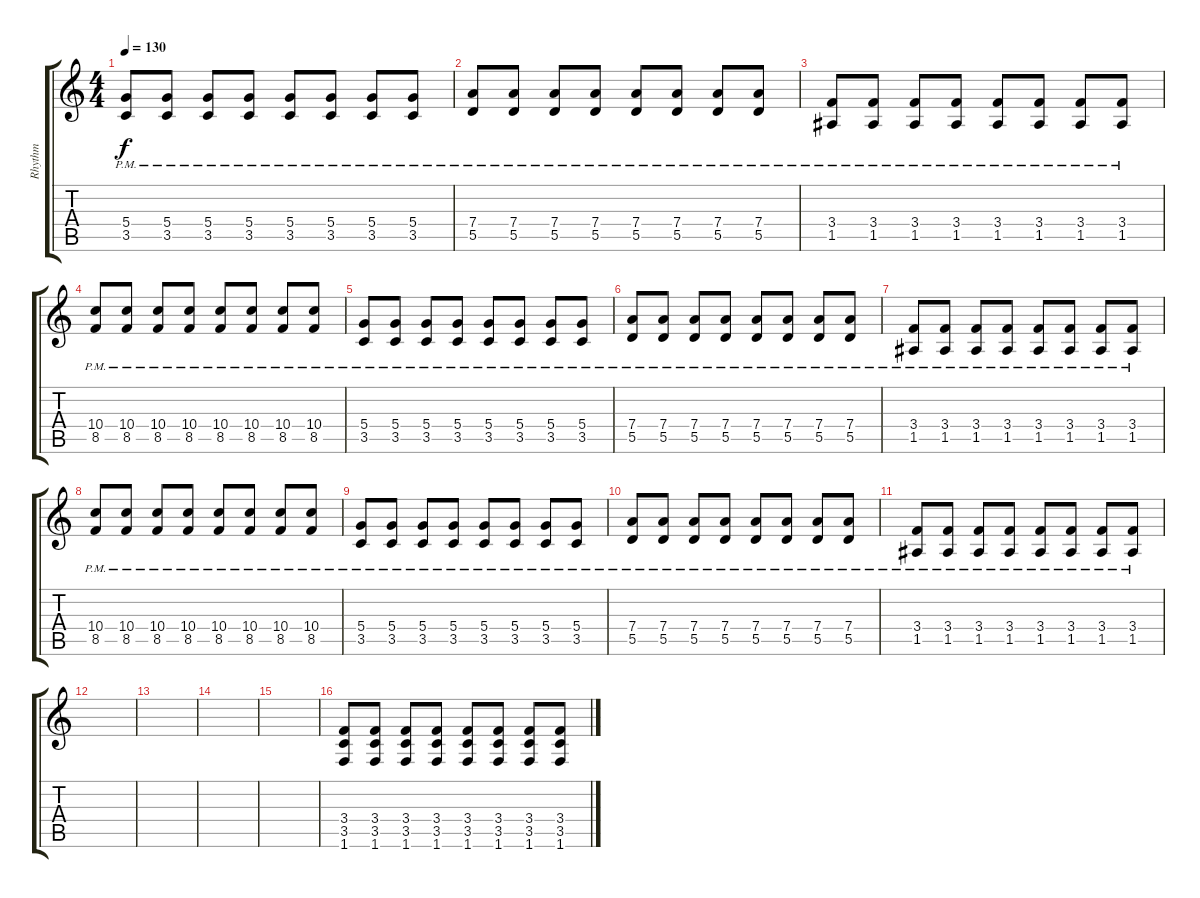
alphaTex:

\track ("Rhythm" "Rhythm") {instrument electricguitarclean}
\staff {score tabs}
\tuning (E4 B3 G3 D3 A2 E2) {hide}
\ts (4 4)
\tempo 130
\clef g2
\ks c
(5.4{pm} 3.5{pm}).8{dy f} (5.4{pm} 3.5{pm}).8 (5.4{pm} 3.5{pm}).8 (5.4{pm} 3.5{pm}).8 (5.4{pm} 3.5{pm}).8 (5.4{pm} 3.5{pm}).8 (5.4{pm} 3.5{pm}).8 (5.4{pm} 3.5{pm}).8 |
(7.4{pm} 5.5{pm}).8 (7.4{pm} 5.5{pm}).8 (7.4{pm} 5.5{pm}).8 (7.4{pm} 5.5{pm}).8 (7.4{pm} 5.5{pm}).8 (7.4{pm} 5.5{pm}).8 (7.4{pm} 5.5{pm}).8 (7.4{pm} 5.5{pm}).8 |
(3.4{pm} 1.5{pm}).8 (3.4{pm} 1.5{pm}).8 (3.4{pm} 1.5{pm}).8 (3.4{pm} 1.5{pm}).8 (3.4{pm} 1.5{pm}).8 (3.4{pm} 1.5{pm}).8 (3.4{pm} 1.5{pm}).8 (3.4{pm} 1.5{pm}).8 |
(10.4{pm} 8.5{pm}).8 (10.4{pm} 8.5{pm}).8 (10.4{pm} 8.5{pm}).8 (10.4{pm} 8.5{pm}).8 (10.4{pm} 8.5{pm}).8 (10.4{pm} 8.5{pm}).8 (10.4{pm} 8.5{pm}).8 (10.4{pm} 8.5{pm}).8 |
(5.4{pm} 3.5{pm}).8 (5.4{pm} 3.5{pm}).8 (5.4{pm} 3.5{pm}).8 (5.4{pm} 3.5{pm}).8 (5.4{pm} 3.5{pm}).8 (5.4{pm} 3.5{pm}).8 (5.4{pm} 3.5{pm}).8 (5.4{pm} 3.5{pm}).8 |
(7.4{pm} 5.5{pm}).8 (7.4{pm} 5.5{pm}).8 (7.4{pm} 5.5{pm}).8 (7.4{pm} 5.5{pm}).8 (7.4{pm} 5.5{pm}).8 (7.4{pm} 5.5{pm}).8 (7.4{pm} 5.5{pm}).8 (7.4{pm} 5.5{pm}).8 |
(3.4{pm} 1.5{pm}).8 (3.4{pm} 1.5{pm}).8 (3.4{pm} 1.5{pm}).8 (3.4{pm} 1.5{pm}).8 (3.4{pm} 1.5{pm}).8 (3.4{pm} 1.5{pm}).8 (3.4{pm} 1.5{pm}).8 (3.4{pm} 1.5{pm}).8 |
(10.4{pm} 8.5{pm}).8 (10.4{pm} 8.5{pm}).8 (10.4{pm} 8.5{pm}).8 (10.4{pm} 8.5{pm}).8 (10.4{pm} 8.5{pm}).8 (10.4{pm} 8.5{pm}).8 (10.4{pm} 8.5{pm}).8 (10.4{pm} 8.5{pm}).8 |
(5.4{pm} 3.5{pm}).8 (5.4{pm} 3.5{pm}).8 (5.4{pm} 3.5{pm}).8 (5.4{pm} 3.5{pm}).8 (5.4{pm} 3.5{pm}).8 (5.4{pm} 3.5{pm}).8 (5.4{pm} 3.5{pm}).8 (5.4{pm} 3.5{pm}).8 |
(7.4{pm} 5.5{pm}).8 (7.4{pm} 5.5{pm}).8 (7.4{pm} 5.5{pm}).8 (7.4{pm} 5.5{pm}).8 (7.4{pm} 5.5{pm}).8 (7.4{pm} 5.5{pm}).8 (7.4{pm} 5.5{pm}).8 (7.4{pm} 5.5{pm}).8 |
(3.4{pm} 1.5{pm}).8 (3.4{pm} 1.5{pm}).8 (3.4{pm} 1.5{pm}).8 (3.4{pm} 1.5{pm}).8 (3.4{pm} 1.5{pm}).8 (3.4{pm} 1.5{pm}).8 (3.4{pm} 1.5{pm}).8 (3.4{pm} 1.5{pm}).8 |
|
|
|
|
(3.4 3.5 1.6).8 (3.4 3.5 1.6).8 (3.4 3.5 1.6).8 (3.4 3.5 1.6).8 (3.4 3.5 1.6).8 (3.4 3.5 1.6).8 (3.4 3.5 1.6).8 (3.4 3.5 1.6).8
